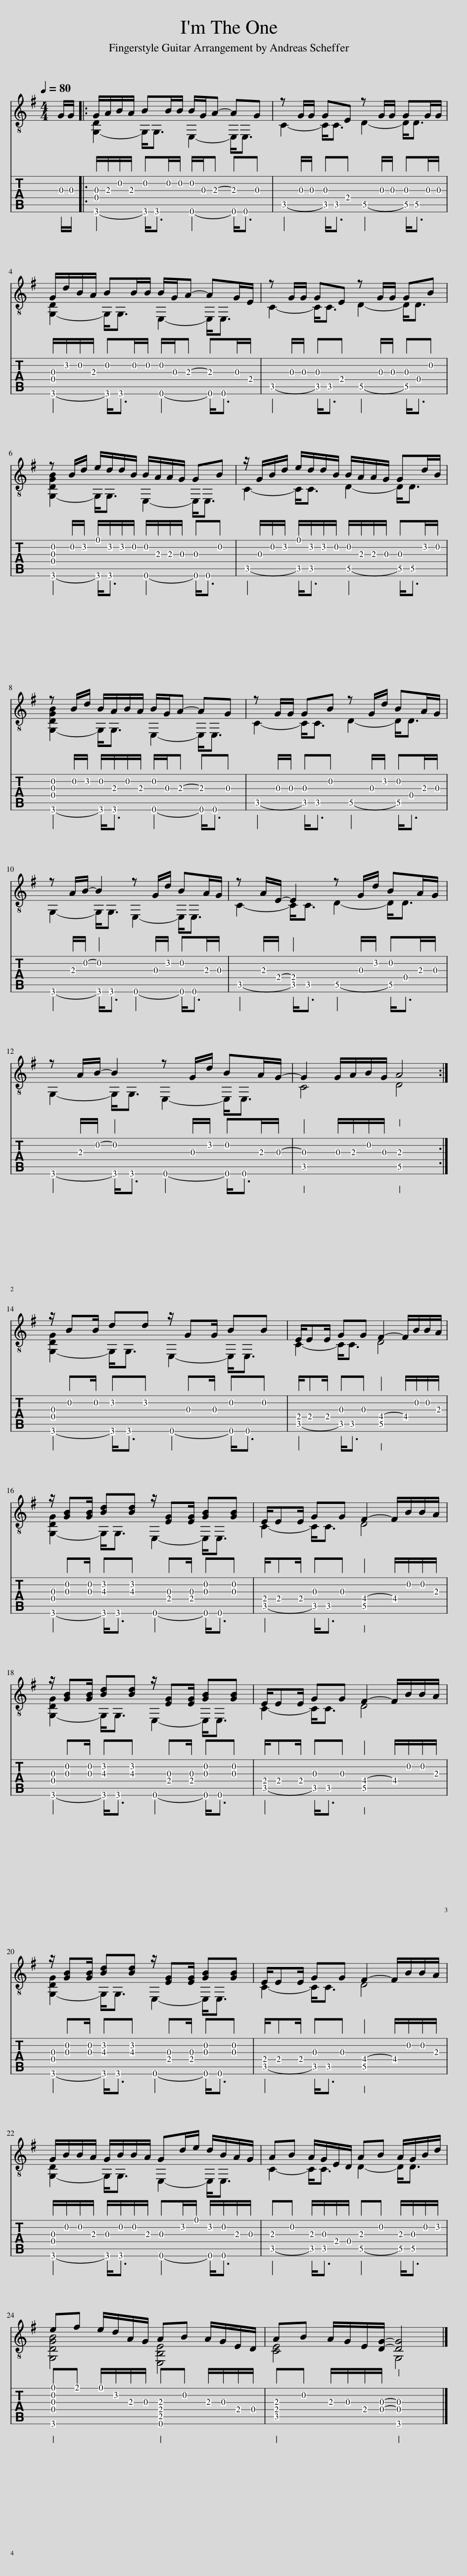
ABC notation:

X:1
%%score ( 1 2 ) ( 3 4 )
L:1/8
Q:1/4=80
M:4/4
I:linebreak $
K:G
V:1 treble-8
V:2 treble-8
V:3 tab stafflines=6 strings=E2,A2,D3,G3,B3,E4
V:4 tab stafflines=6 strings="E2,A2,D3,G3,B3,E4 "
V:1
 G/G/ |: G/A/B/A/ BB/B/ B/G/A- AG | z G/G/ GE z G/G/ GG/G/ |$ G/d/B/A/ BB/B/ B/G/A- AG/E/ | z G/G/ GE z G/G/ GB |$ %5
 z B/d/ e/d/d/B/ B/A/A/G/ GB | z/ G/B/d/ e/d/d/B/ B/A/A/G/ Gd/B/ |$ z B/d/ B/A/B/A/ B/G/A- AG | z G/G/ GB z G/d/ BA/G/ |$ z A/B/- B2 z G/d/ BA/G/ | %10
 z A/E/- E2 z G/d/ BA/G/ |$ z A/B/- B2 z G/d/ BA/G/- | G2 G/A/B/G/ A4 :|$ z/ BB/ dd z/ GG/ BB | E/EE/ GG F2- F/B/B/A/ |$ %15
 z/ [GB][GB]/ [Bd][Bd] z/ [EG][EG]/ [GB][GB] | E/EE/ GG F2- F/B/B/A/ |$ z/ [GB][GB]/ [Bd][Bd] z/ [EG][EG]/ [GB][GB] | E/EE/ GG F2- F/B/B/A/ |$ z/ [GB][GB]/ [Bd][Bd] z/ [EG][EG]/ [GB][GB] | %20
 E/EE/ GG F2- F/B/B/A/ |$ G/B/B/A/ G/B/B/A/ Gd/e/ d/B/A/G/ | AB A/G/E/D/ AB A/G/B/d/ |$ ef e/d/A/G/ AB A/G/E/D/ | AB A/G/E/[DG]/- [DG]4 |] %25
V:2
 x |: [G,-D]2 G,<G, E,2- E,<E, | C2- C<C D2- D<D |$ [G,-D]2 G,<G, E,2- E,<E, | C2- C<C D2- D<D |$ %5
 [G,-DGB]2 G,<G, E,2- E,<E, | C2- C<C D2- D<D |$ [G,-DGB]2 G,<G, E,2- E,<E, | C2- C<C D2- D<D |$ G,2- G,<G, E,2- E,<E, | %10
 C2- C<C D2- D<D |$ G,2- G,<G, E,2- E,<E, | C4 D4 :|$ [G,-DG]2 G,<G, E,2- E,<E, | C2- C<C D4 |$ %15
 [G,-DG]2 G,<G, E,2- E,<E, | C2- C<C D4 |$ [G,-DG]2 G,<G, E,2- E,<E, | C2- C<C D4 |$ [G,-DG]2 G,<G, E,2- E,<E, | %20
 C2- C<C D4 |$ [G,-D]2 G,<G, E,2- E,<E, | C2- C<C D2- D<D |$ [G,DGB]4 [E,B,E]4 | [CE]4 G,4 |] %25
V:3
 !3!G,/!3!G,/ |: !3!G,/!3!A,/!2!B,/!3!A,/ !2!B,!2!B,/!2!B,/ !2!B,/!3!G,/!3!A,- !3!A,!3!G, | x !3!G,/!3!G,/ !3!G,!4!E, x !3!G,/!3!G,/ !3!G,!3!G,/!3!G,/ |$ !3!G,/!2!D/!2!B,/!3!A,/ !2!B,!2!B,/!2!B,/ !2!B,/!3!G,/!3!A,- !3!A,!3!G,/!4!E,/ | x !3!G,/!3!G,/ !3!G,!4!E, x !3!G,/!3!G,/ !3!G,!2!B, |$ %5
 x !2!B,/!2!D/ !1!E/!2!D/!2!D/!2!B,/ !2!B,/!3!A,/!3!A,/!3!G,/ !3!G,!2!B, | x/ !3!G,/!2!B,/!2!D/ !1!E/!2!D/!2!D/!2!B,/ !2!B,/!3!A,/!3!A,/!3!G,/ !3!G,!2!D/!2!B,/ |$ x !2!B,/!2!D/ !2!B,/!3!A,/!2!B,/!3!A,/ !2!B,/!3!G,/!3!A,- !3!A,!3!G, | x !3!G,/!3!G,/ !3!G,!2!B, x !3!G,/!2!D/ !2!B,!3!A,/!3!G,/ |$ x !3!A,/!2!B,/- !2!B,2 x !3!G,/!2!D/ !2!B,!3!A,/!3!G,/ | %10
 x !3!A,/!4!E,/- !4!E,2 x !3!G,/!2!D/ !2!B,!3!A,/!3!G,/ |$ x !3!A,/!2!B,/- !2!B,2 x !3!G,/!2!D/ !2!B,!3!A,/!3!G,/- | !3!G,2 !3!G,/!3!A,/!2!B,/!3!G,/ !3!A,4 :|$ x/ !2!B,!2!B,/ !2!D!2!D x/ !3!G,!3!G,/ !2!B,!2!B, | !4!E,/!4!E,!4!E,/ !3!G,!3!G, !4!F,2- !4!F,/!2!B,/!2!B,/!3!A,/ |$ %15
 x/ [!3!G,!2!B,][!3!G,!2!B,]/ [!3!B,!2!D][!3!B,!2!D] x/ [!4!E,!3!G,][!4!E,!3!G,]/ [!3!G,!2!B,][!3!G,!2!B,] | !4!E,/!4!E,!4!E,/ !3!G,!3!G, !4!F,2- !4!F,/!2!B,/!2!B,/!3!A,/ |$ x/ [!3!G,!2!B,][!3!G,!2!B,]/ [!3!B,!2!D][!3!B,!2!D] x/ [!4!E,!3!G,][!4!E,!3!G,]/ [!3!G,!2!B,][!3!G,!2!B,] | !4!E,/!4!E,!4!E,/ !3!G,!3!G, !4!F,2- !4!F,/!2!B,/!2!B,/!3!A,/ |$ x/ [!3!G,!2!B,][!3!G,!2!B,]/ [!3!B,!2!D][!3!B,!2!D] x/ [!4!E,!3!G,][!4!E,!3!G,]/ [!3!G,!2!B,][!3!G,!2!B,] | %20
 !4!E,/!4!E,!4!E,/ !3!G,!3!G, !4!F,2- !4!F,/!2!B,/!2!B,/!3!A,/ |$ !3!G,/!2!B,/!2!B,/!3!A,/ !3!G,/!2!B,/!2!B,/!3!A,/ !3!G,!2!D/!1!E/ !2!D/!2!B,/!3!A,/!3!G,/ | !3!A,!2!B, !3!A,/!3!G,/!4!E,/!4!D,/ !3!A,!2!B, !3!A,/!3!G,/!2!B,/!2!D/ |$ !1!E!1!F !1!E/!2!D/!3!A,/!3!G,/ !3!A,!2!B, !3!A,/!3!G,/!4!E,/!4!D,/ | !3!A,!2!B, !3!A,/!3!G,/!4!E,/[!4!D,!3!G,]/- [!4!D,!3!G,]4 |] %25
V:4
 x |: [!6!G,,-!4!D,]2 !6!G,,<!6!G,, !6!E,,2- !6!E,,<!6!E,, | !5!C,2- !5!C,<!5!C, !5!D,2- !5!D,<!5!D, |$ [!6!G,,-!4!D,]2 !6!G,,<!6!G,, !6!E,,2- !6!E,,<!6!E,, | !5!C,2- !5!C,<!5!C, !5!D,2- !5!D,<!4!D, |$ %5
 [!6!G,,-!4!D,!3!G,!2!B,]2 !6!G,,<!6!G,, !6!E,,2- !6!E,,<!6!E,, | !5!C,2- !5!C,<!5!C, !5!D,2- !5!D,<!5!D, |$ [!6!G,,-!4!D,!3!G,!2!B,]2 !6!G,,<!6!G,, !6!E,,2- !6!E,,<!6!E,, | !5!C,2- !5!C,<!5!C, !5!D,2- !5!D,<!4!D, |$ !6!G,,2- !6!G,,<!6!G,, !6!E,,2- !6!E,,<!6!E,, | %10
 !5!C,2- !5!C,<!5!C, !5!D,2- !5!D,<!4!D, |$ !6!G,,2- !6!G,,<!6!G,, !6!E,,2- !6!E,,<!6!E,, | !5!C,4 !5!D,4 :|$ [!6!G,,-!4!D,!3!G,]2 !6!G,,<!6!G,, !6!E,,2- !6!E,,<!6!E,, | !5!C,2- !5!C,<!5!C, !5!D,4 |$ %15
 [!6!G,,-!4!D,!3!G,]2 !6!G,,<!6!G,, !6!E,,2- !6!E,,<!6!E,, | !5!C,2- !5!C,<!5!C, !5!D,4 |$ [!6!G,,-!4!D,!3!G,]2 !6!G,,<!6!G,, !6!E,,2- !6!E,,<!6!E,, | !5!C,2- !5!C,<!5!C, !5!D,4 |$ [!6!G,,-!4!D,!3!G,]2 !6!G,,<!6!G,, !6!E,,2- !6!E,,<!6!E,, | %20
 !5!C,2- !5!C,<!5!C, !5!D,4 |$ [!6!G,,-!4!D,]2 !6!G,,<!6!G,, !6!E,,2- !6!E,,<!6!E,, | !5!C,2- !5!C,<!5!C, !5!D,2- !5!D,<!5!D, |$ [!6!G,,!4!D,!3!G,!2!B,]4 [!6!E,,!5!B,,!4!E,]4 | [!5!C,!4!E,]4 !6!G,,4 |] %25
